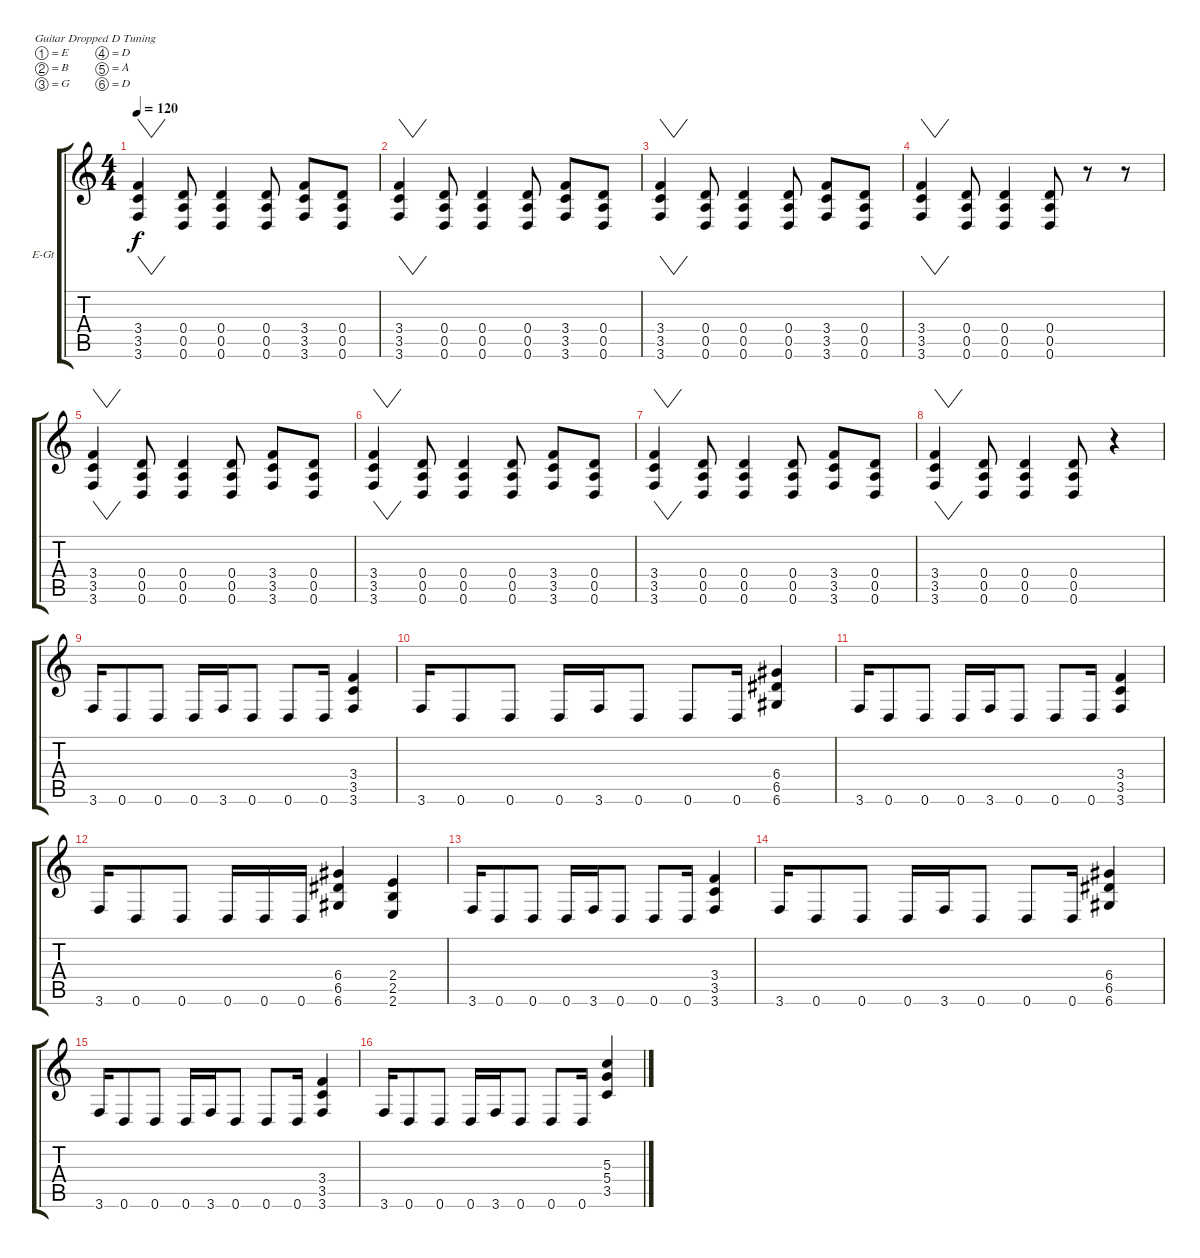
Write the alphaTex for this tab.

\bracketExtendMode groupsimilarinstruments
\firstSystemTrackNameOrientation horizontal
\otherSystemsTrackNameOrientation horizontal
\track ("2nd guitar" "E-Gt") {instrument distortionguitar}
\staff {score tabs}
\tuning (E4 B3 G3 D3 A2 D2)
\ts (4 4)
\tempo 120
\clef g2
\ks c
(3.4 3.5 3.6).4{vw dy f} (0.4 0.5 0.6).8 (0.4 0.5 0.6).4 (0.4 0.5 0.6).8 (3.4 3.5 3.6).8 (0.4 0.5 0.6).8 |
(3.4 3.5 3.6).4{vw} (0.4 0.5 0.6).8 (0.4 0.5 0.6).4 (0.4 0.5 0.6).8 (3.4 3.5 3.6).8 (0.4 0.5 0.6).8 |
(3.4 3.5 3.6).4{vw} (0.4 0.5 0.6).8 (0.4 0.5 0.6).4 (0.4 0.5 0.6).8 (3.4 3.5 3.6).8 (0.4 0.5 0.6).8 |
(3.4 3.5 3.6).4{vw} (0.4 0.5 0.6).8 (0.4 0.5 0.6).4 (0.4 0.5 0.6).8 r.8 r.8 |
(3.4 3.5 3.6).4{vw} (0.4 0.5 0.6).8 (0.4 0.5 0.6).4 (0.4 0.5 0.6).8 (3.4 3.5 3.6).8 (0.4 0.5 0.6).8 |
(3.4 3.5 3.6).4{vw} (0.4 0.5 0.6).8 (0.4 0.5 0.6).4 (0.4 0.5 0.6).8 (3.4 3.5 3.6).8 (0.4 0.5 0.6).8 |
(3.4 3.5 3.6).4{vw} (0.4 0.5 0.6).8 (0.4 0.5 0.6).4 (0.4 0.5 0.6).8 (3.4 3.5 3.6).8 (0.4 0.5 0.6).8 |
(3.4 3.5 3.6).4{vw} (0.4 0.5 0.6).8 (0.4 0.5 0.6).4 (0.4 0.5 0.6).8 r.4 |
3.6.16 0.6.8 0.6.8 0.6.16 3.6.16 0.6.8 0.6.8 0.6.16 (3.4 3.5 3.6).4 |
3.6.16 0.6.8 0.6.8 0.6.16 3.6.16 0.6.8 0.6.8 0.6.16 (6.4 6.5 6.6).4 |
3.6.16 0.6.8 0.6.8 0.6.16 3.6.16 0.6.8 0.6.8 0.6.16 (3.4 3.5 3.6).4 |
3.6.16 0.6.8 0.6.8 0.6.16 0.6.16 0.6.16 (6.4 6.5 6.6).4 (2.4 2.5 2.6).4 |
3.6.16 0.6.8 0.6.8 0.6.16 3.6.16 0.6.8 0.6.8 0.6.16 (3.4 3.5 3.6).4 |
3.6.16 0.6.8 0.6.8 0.6.16 3.6.16 0.6.8 0.6.8 0.6.16 (6.4 6.5 6.6).4 |
3.6.16 0.6.8 0.6.8 0.6.16 3.6.16 0.6.8 0.6.8 0.6.16 (3.4 3.5 3.6).4 |
3.6.16 0.6.8 0.6.8 0.6.16 3.6.16 0.6.8 0.6.8 0.6.16 (5.3 5.4 3.5).4
